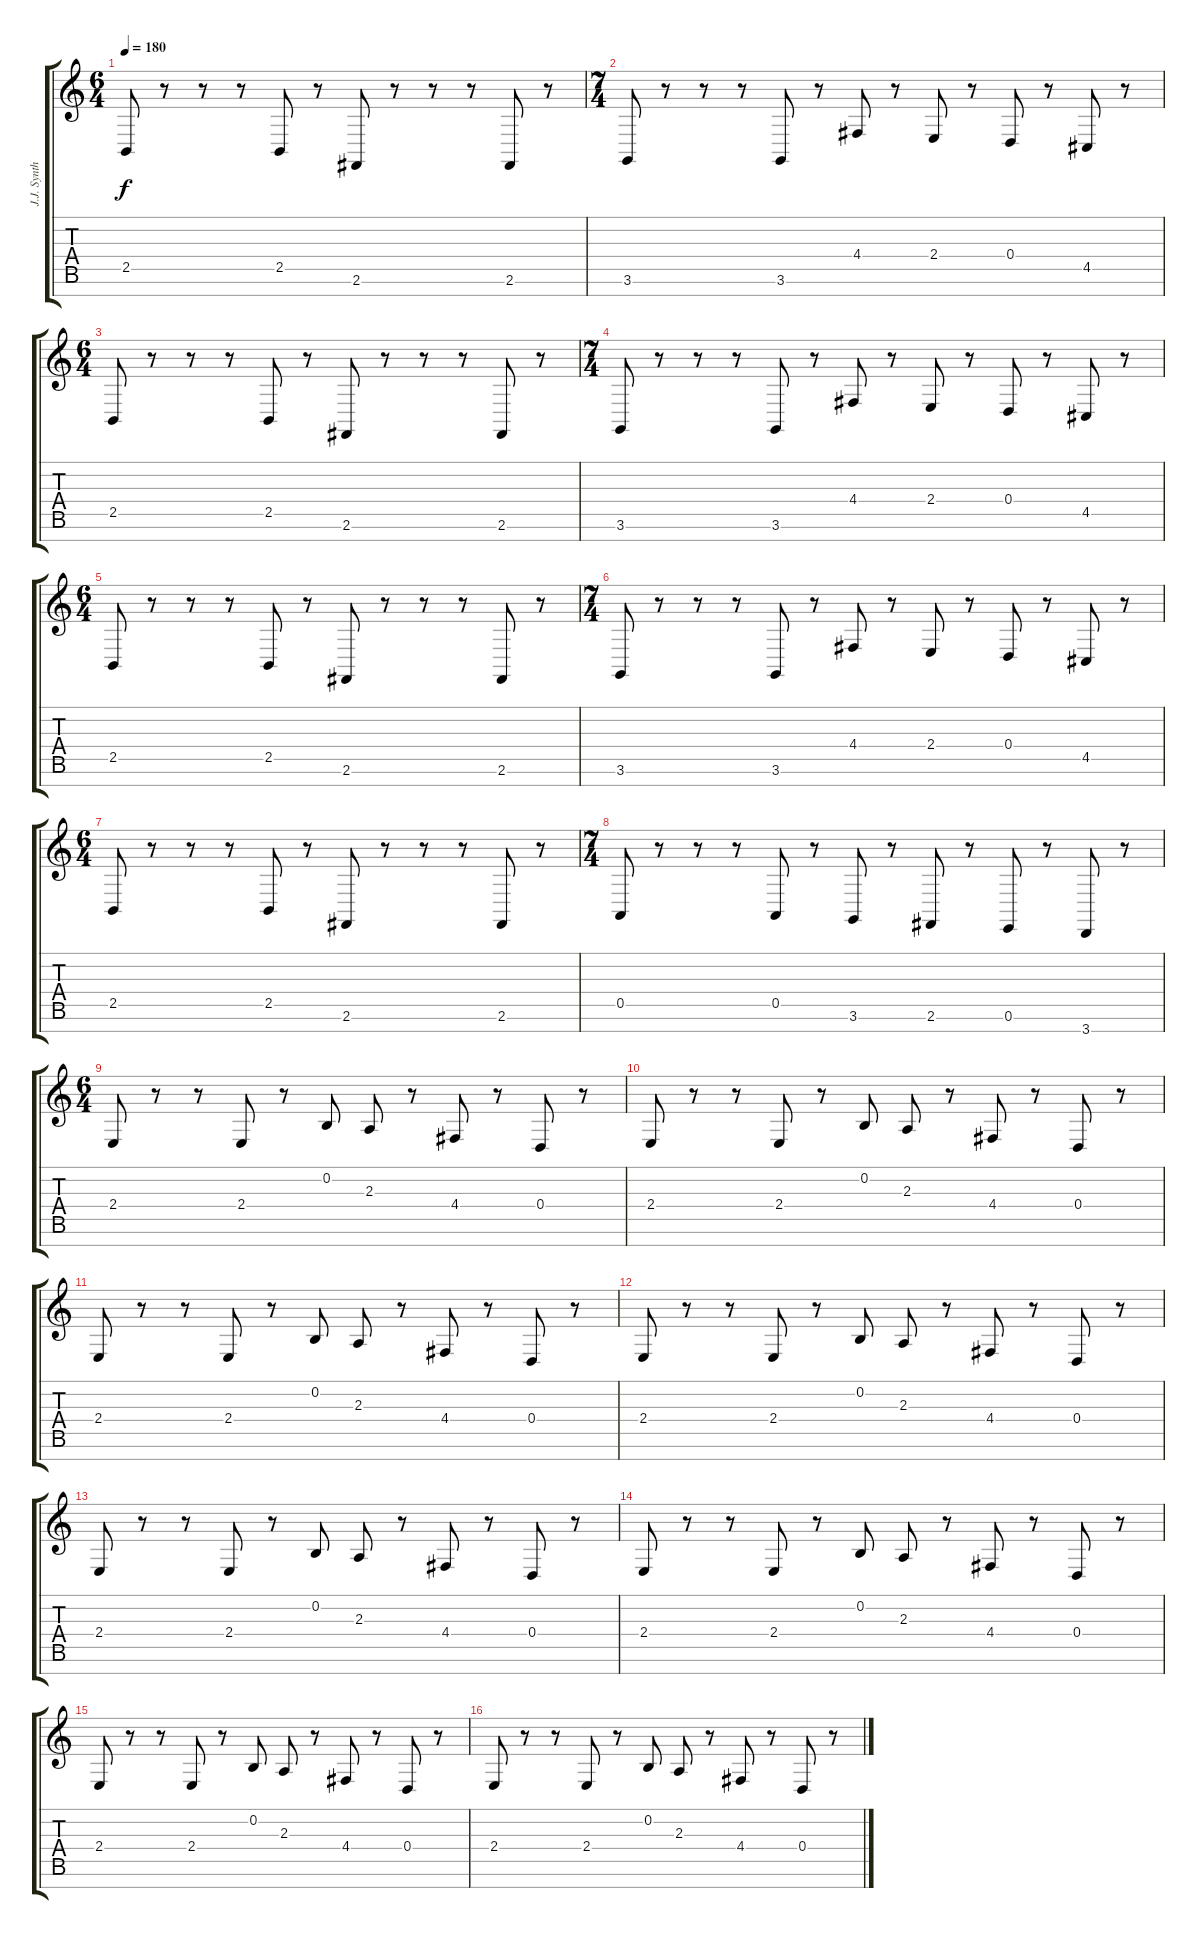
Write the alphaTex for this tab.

\track ("J.J. Synth" "J.J. Synth") {instrument drawbarorgan}
\staff {score tabs}
\tuning (E4 B3 G3 D3 A2 E2 B1) {hide}
\ts (6 4)
\tempo 180
\clef g2
\ks c
2.5.8{dy f} r.8 r.8 r.8 2.5.8 r.8 2.6.8 r.8 r.8 r.8 2.6.8 r.8 |
\ts (7 4)
3.6.8 r.8 r.8 r.8 3.6.8 r.8 4.4.8 r.8 2.4.8 r.8 0.4.8 r.8 4.5.8 r.8 |
\ts (6 4)
2.5.8 r.8 r.8 r.8 2.5.8 r.8 2.6.8 r.8 r.8 r.8 2.6.8 r.8 |
\ts (7 4)
3.6.8 r.8 r.8 r.8 3.6.8 r.8 4.4.8 r.8 2.4.8 r.8 0.4.8 r.8 4.5.8 r.8 |
\ts (6 4)
2.5.8 r.8 r.8 r.8 2.5.8 r.8 2.6.8 r.8 r.8 r.8 2.6.8 r.8 |
\ts (7 4)
3.6.8 r.8 r.8 r.8 3.6.8 r.8 4.4.8 r.8 2.4.8 r.8 0.4.8 r.8 4.5.8 r.8 |
\ts (6 4)
2.5.8 r.8 r.8 r.8 2.5.8 r.8 2.6.8 r.8 r.8 r.8 2.6.8 r.8 |
\ts (7 4)
0.5.8 r.8 r.8 r.8 0.5.8 r.8 3.6.8 r.8 2.6.8 r.8 0.6.8 r.8 3.7.8 r.8 |
\ts (6 4)
2.4.8 r.8 r.8 2.4.8 r.8 0.2.8 2.3.8 r.8 4.4.8 r.8 0.4.8 r.8 |
2.4.8 r.8 r.8 2.4.8 r.8 0.2.8 2.3.8 r.8 4.4.8 r.8 0.4.8 r.8 |
2.4.8 r.8 r.8 2.4.8 r.8 0.2.8 2.3.8 r.8 4.4.8 r.8 0.4.8 r.8 |
2.4.8 r.8 r.8 2.4.8 r.8 0.2.8 2.3.8 r.8 4.4.8 r.8 0.4.8 r.8 |
2.4.8 r.8 r.8 2.4.8 r.8 0.2.8 2.3.8 r.8 4.4.8 r.8 0.4.8 r.8 |
2.4.8 r.8 r.8 2.4.8 r.8 0.2.8 2.3.8 r.8 4.4.8 r.8 0.4.8 r.8 |
2.4.8 r.8 r.8 2.4.8 r.8 0.2.8 2.3.8 r.8 4.4.8 r.8 0.4.8 r.8 |
2.4.8 r.8 r.8 2.4.8 r.8 0.2.8 2.3.8 r.8 4.4.8 r.8 0.4.8 r.8
